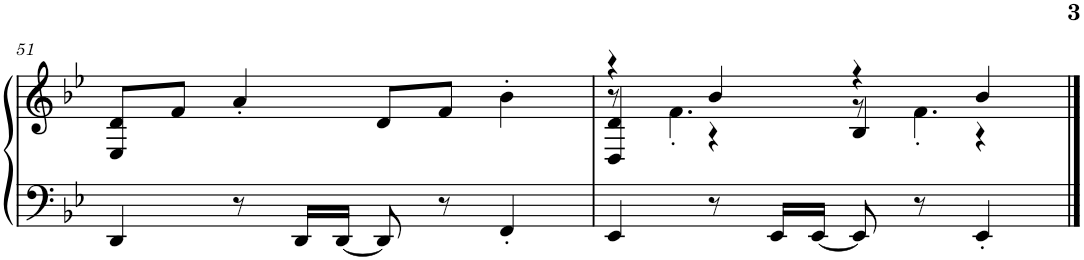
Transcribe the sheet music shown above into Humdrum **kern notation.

**kern	**kern
*part1	*part1
*staff2	*staff1
*I"Фортепиано, key	*
!!LO:PB:g=z
*clefF4	*clefG2
*k[b-e-]	*k[b-e-]
*M4/4	*M4/4
=51	=51
4DD/	8E-/ 8d/L
.	8f/J
8r	4a'/
16DD/LL	.
[16DD/JJ	.
8DD/]	8d/L
8r	8f/J
4FF'/	4b-'\
=52	=52
*	*^
*	*	*^
4EE-/	4r	8r	4D/ 4d/
.	.	4.f'\	.
8r	4b-/	.	4r
16EE-/LL	.	.	.
[16EE-/JJ	.	.	.
8EE-/]	4r	8r	4B-/
8r	.	4.f'\	.
4EE-'/	4b-/	.	4r
*	*v	*v	*v
==	==
*-	*-
